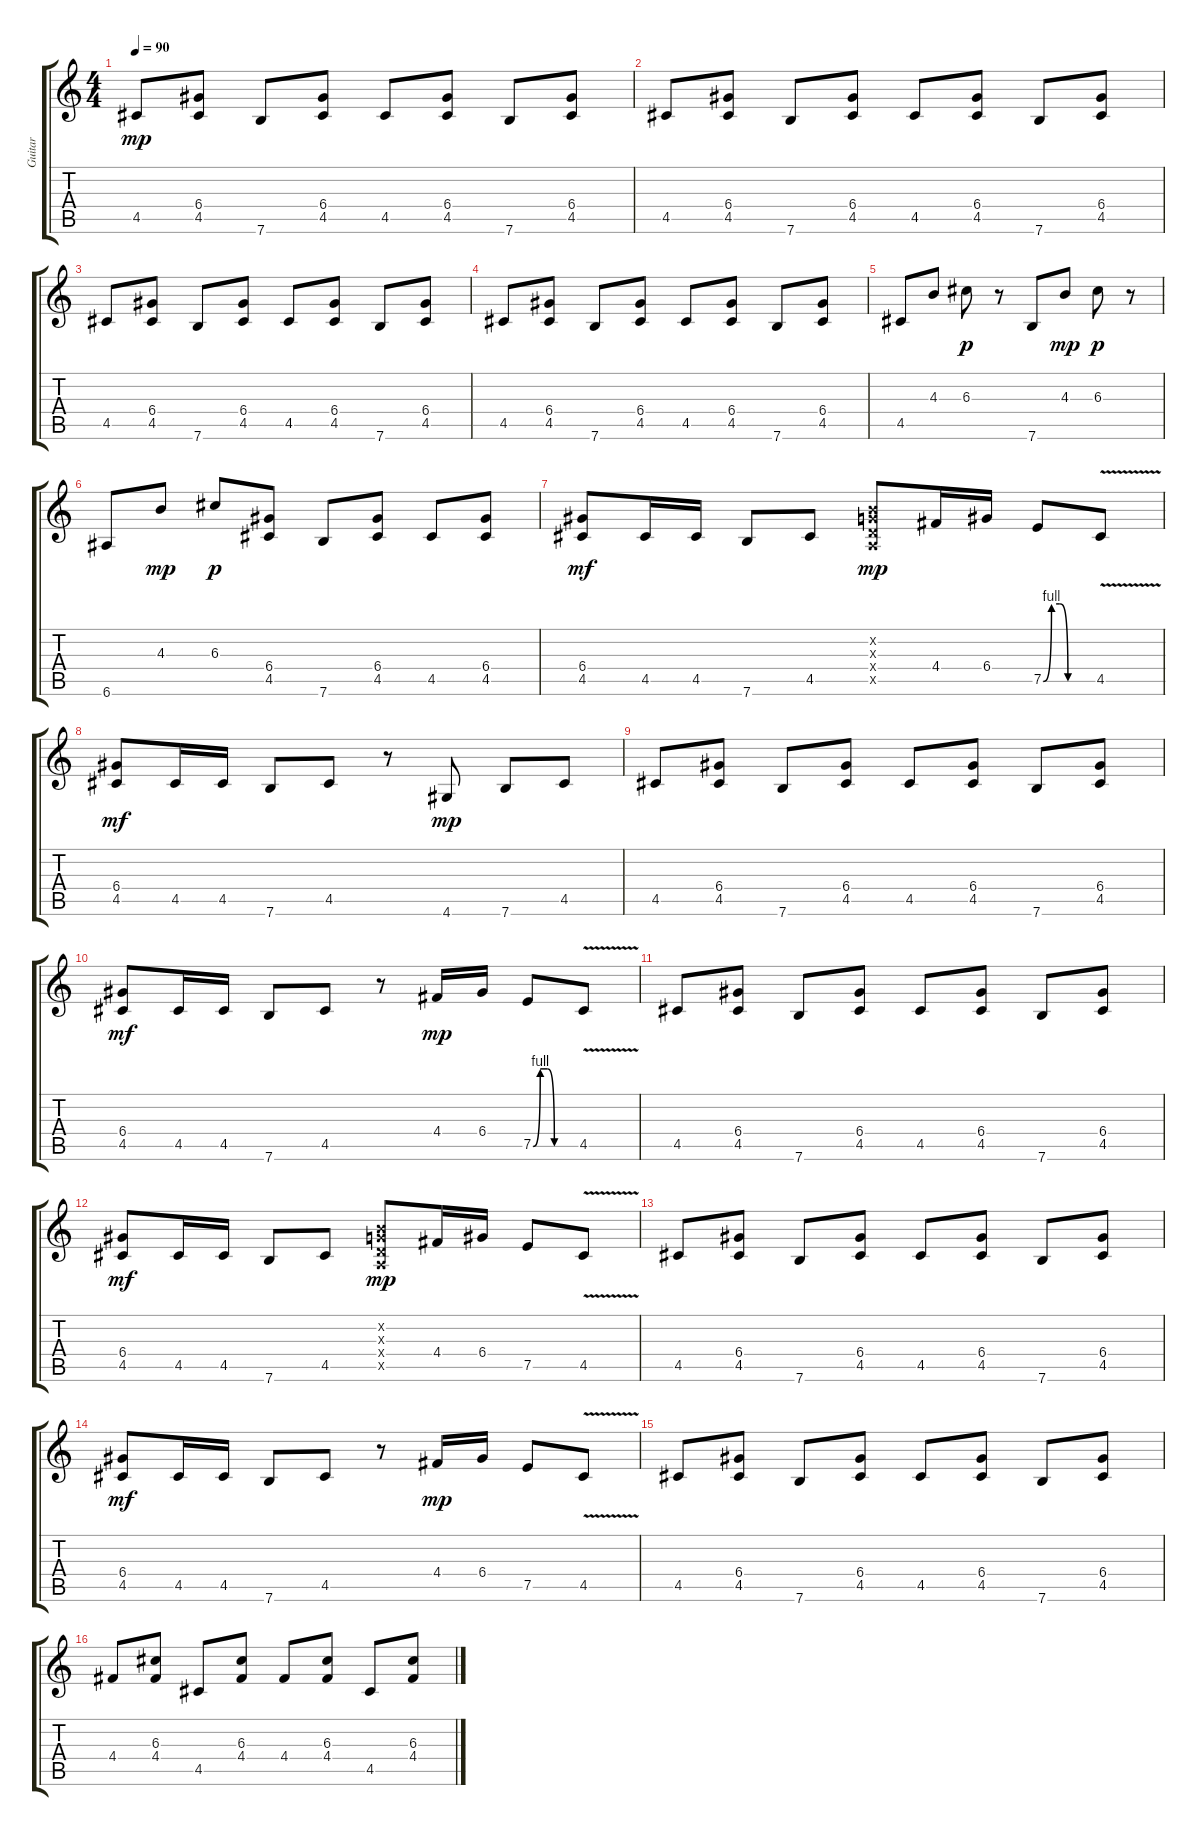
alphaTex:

\track ("Guitar" "Guitar") {instrument acousticguitarsteel}
\staff {score tabs}
\tuning (E4 B3 G3 D3 A2 E2) {hide}
\ts (4 4)
\tempo 90
\clef g2
\ks c
4.5.8{dy mp} (6.4 4.5).8 7.6.8 (6.4 4.5).8 4.5.8 (6.4 4.5).8 7.6.8 (6.4 4.5).8 |
4.5.8 (6.4 4.5).8 7.6.8 (6.4 4.5).8 4.5.8 (6.4 4.5).8 7.6.8 (6.4 4.5).8 |
4.5.8 (6.4 4.5).8 7.6.8 (6.4 4.5).8 4.5.8 (6.4 4.5).8 7.6.8 (6.4 4.5).8 |
4.5.8 (6.4 4.5).8 7.6.8 (6.4 4.5).8 4.5.8 (6.4 4.5).8 7.6.8 (6.4 4.5).8 |
4.5.8 4.3.8 6.3.8{dy p} r.8 7.6.8 4.3.8{dy mp} 6.3.8{dy p} r.8 |
6.6.8 4.3.8{dy mp} 6.3.8{dy p} (6.4 4.5).8 7.6.8 (6.4 4.5).8 4.5.8 (6.4 4.5).8 |
(6.4 4.5).8{dy mf} 4.5.16 4.5.16 7.6.8 4.5.8 (0.2{x} 0.3{x} 0.4{x} 0.5{x}).8{dy mp} 4.4.16 6.4.16 7.5{be (custom 0 0 10 4 20 4 30 0 60 0)}.8 4.5{v}.8 |
(6.4 4.5).8{dy mf} 4.5.16 4.5.16 7.6.8 4.5.8 r.8 4.6.8{dy mp} 7.6.8 4.5.8 |
4.5.8 (6.4 4.5).8 7.6.8 (6.4 4.5).8 4.5.8 (6.4 4.5).8 7.6.8 (6.4 4.5).8 |
(6.4 4.5).8{dy mf} 4.5.16 4.5.16 7.6.8 4.5.8 r.8 4.4.16{dy mp} 6.4.16 7.5{be (custom 0 0 10 4 20 4 30 0 60 0)}.8 4.5{v}.8 |
4.5.8 (6.4 4.5).8 7.6.8 (6.4 4.5).8 4.5.8 (6.4 4.5).8 7.6.8 (6.4 4.5).8 |
(6.4 4.5).8{dy mf} 4.5.16 4.5.16 7.6.8 4.5.8 (0.2{x} 0.3{x} 0.4{x} 0.5{x}).8{dy mp} 4.4.16 6.4.16 7.5.8 4.5{v}.8 |
4.5.8 (6.4 4.5).8 7.6.8 (6.4 4.5).8 4.5.8 (6.4 4.5).8 7.6.8 (6.4 4.5).8 |
(6.4 4.5).8{dy mf} 4.5.16 4.5.16 7.6.8 4.5.8 r.8 4.4.16{dy mp} 6.4.16 7.5.8 4.5{v}.8 |
4.5.8 (6.4 4.5).8 7.6.8 (6.4 4.5).8 4.5.8 (6.4 4.5).8 7.6.8 (6.4 4.5).8 |
4.4.8 (6.3 4.4).8 4.5.8 (6.3 4.4).8 4.4.8 (6.3 4.4).8 4.5.8 (6.3 4.4).8
